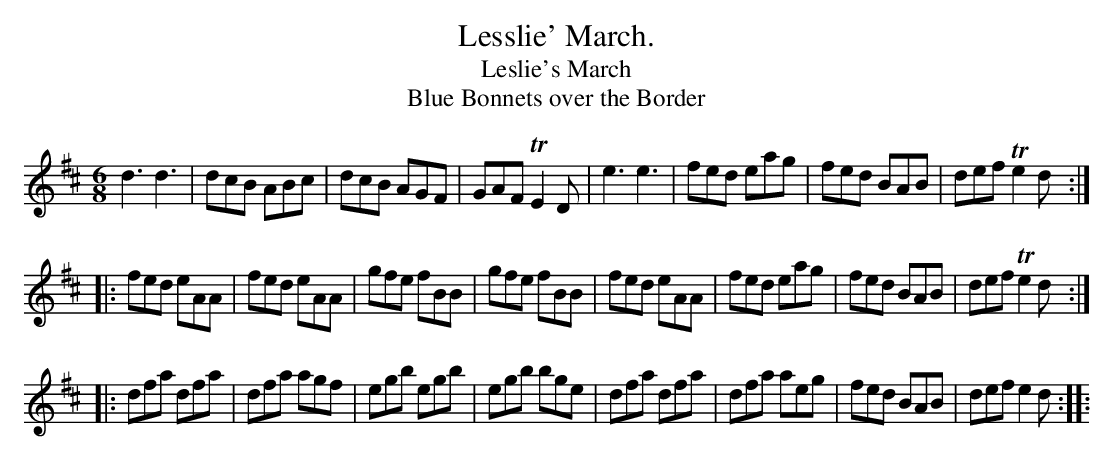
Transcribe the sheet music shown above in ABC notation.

X:1
T:Lesslie' March.
T:Leslie's March
T:Blue Bonnets over the Border
M:6/8
L:1/8
K:D
d3  d3 |dcB ABc|dcB AGF|GAF TE2D |\
e3  e3 |fed eag|fed BAB|def Te2d::
fed eAA|fed eAA|gfe fBB|gfe  fBB |\
fed eAA|fed eag|fed BAB|def Te2d::
dfa dfa|dfa agf|egb egb|egb  bge |\
dfa dfa|dfa aeg|fed BAB|def  e2d::
